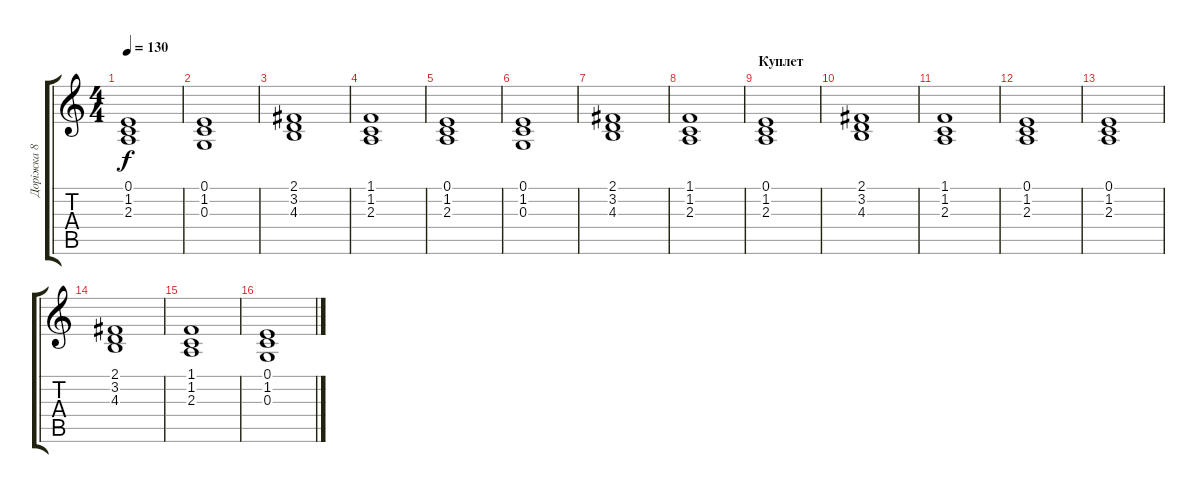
\track ("Доріжка 8" "Доріжка 8") {instrument pad2warm}
\staff {score tabs}
\tuning (E4 B3 G3 D3 A2 E2) {hide}
\ts (4 4)
\tempo 130
\clef g2
\ks c
(0.1 1.2 2.3).1{dy f instrument pad2warm} |
(0.1 1.2 0.3).1 |
(2.1 3.2 4.3).1 |
(1.1 1.2 2.3).1 |
(0.1 1.2 2.3).1 |
(0.1 1.2 0.3).1 |
(2.1 3.2 4.3).1 |
(1.1 1.2 2.3).1 |
\section ("" "Куплет")
(0.1 1.2 2.3).1 |
(2.1 3.2 4.3).1 |
(1.1 1.2 2.3).1 |
(0.1 1.2 2.3).1 |
(0.1 1.2 2.3).1 |
(2.1 3.2 4.3).1 |
(1.1 1.2 2.3).1 |
(0.1 1.2 0.3).1
